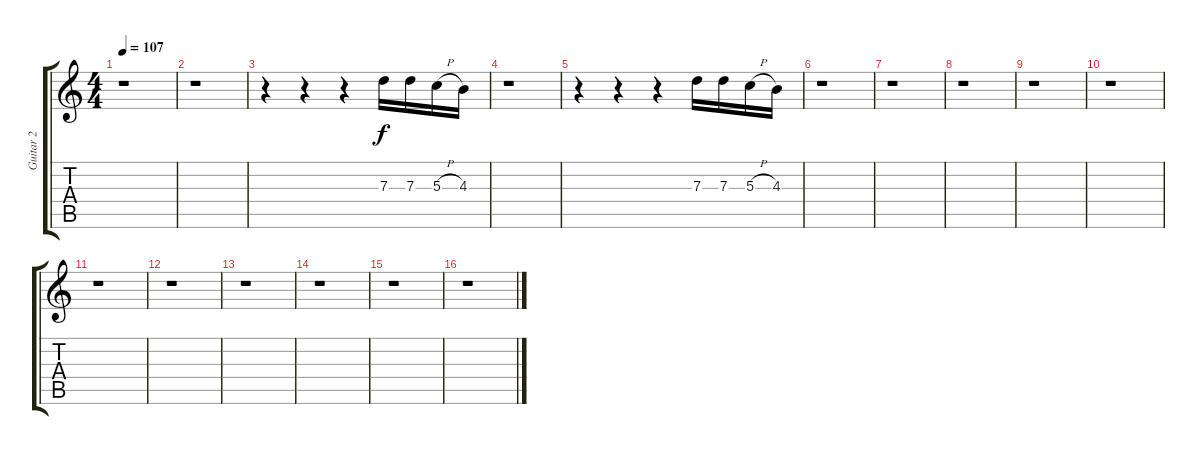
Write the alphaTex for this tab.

\track ("Guitar 2" "Guitar 2") {instrument distortionguitar}
\staff {score tabs}
\tuning (E4 B3 G3 D3 A2 E2) {hide}
\ts (4 4)
\tempo 107
\clef g2
\ks c
r.1{dy f instrument distortionguitar} |
r.1 |
r.4 r.4 r.4 7.3.16 7.3.16 5.3{h}.16 4.3.16 |
r.1 |
r.4 r.4 r.4 7.3.16 7.3.16 5.3{h}.16 4.3.16 |
r.1 |
r.1 |
r.1 |
r.1 |
r.1 |
r.1 |
r.1 |
r.1 |
r.1 |
r.1 |
r.1
